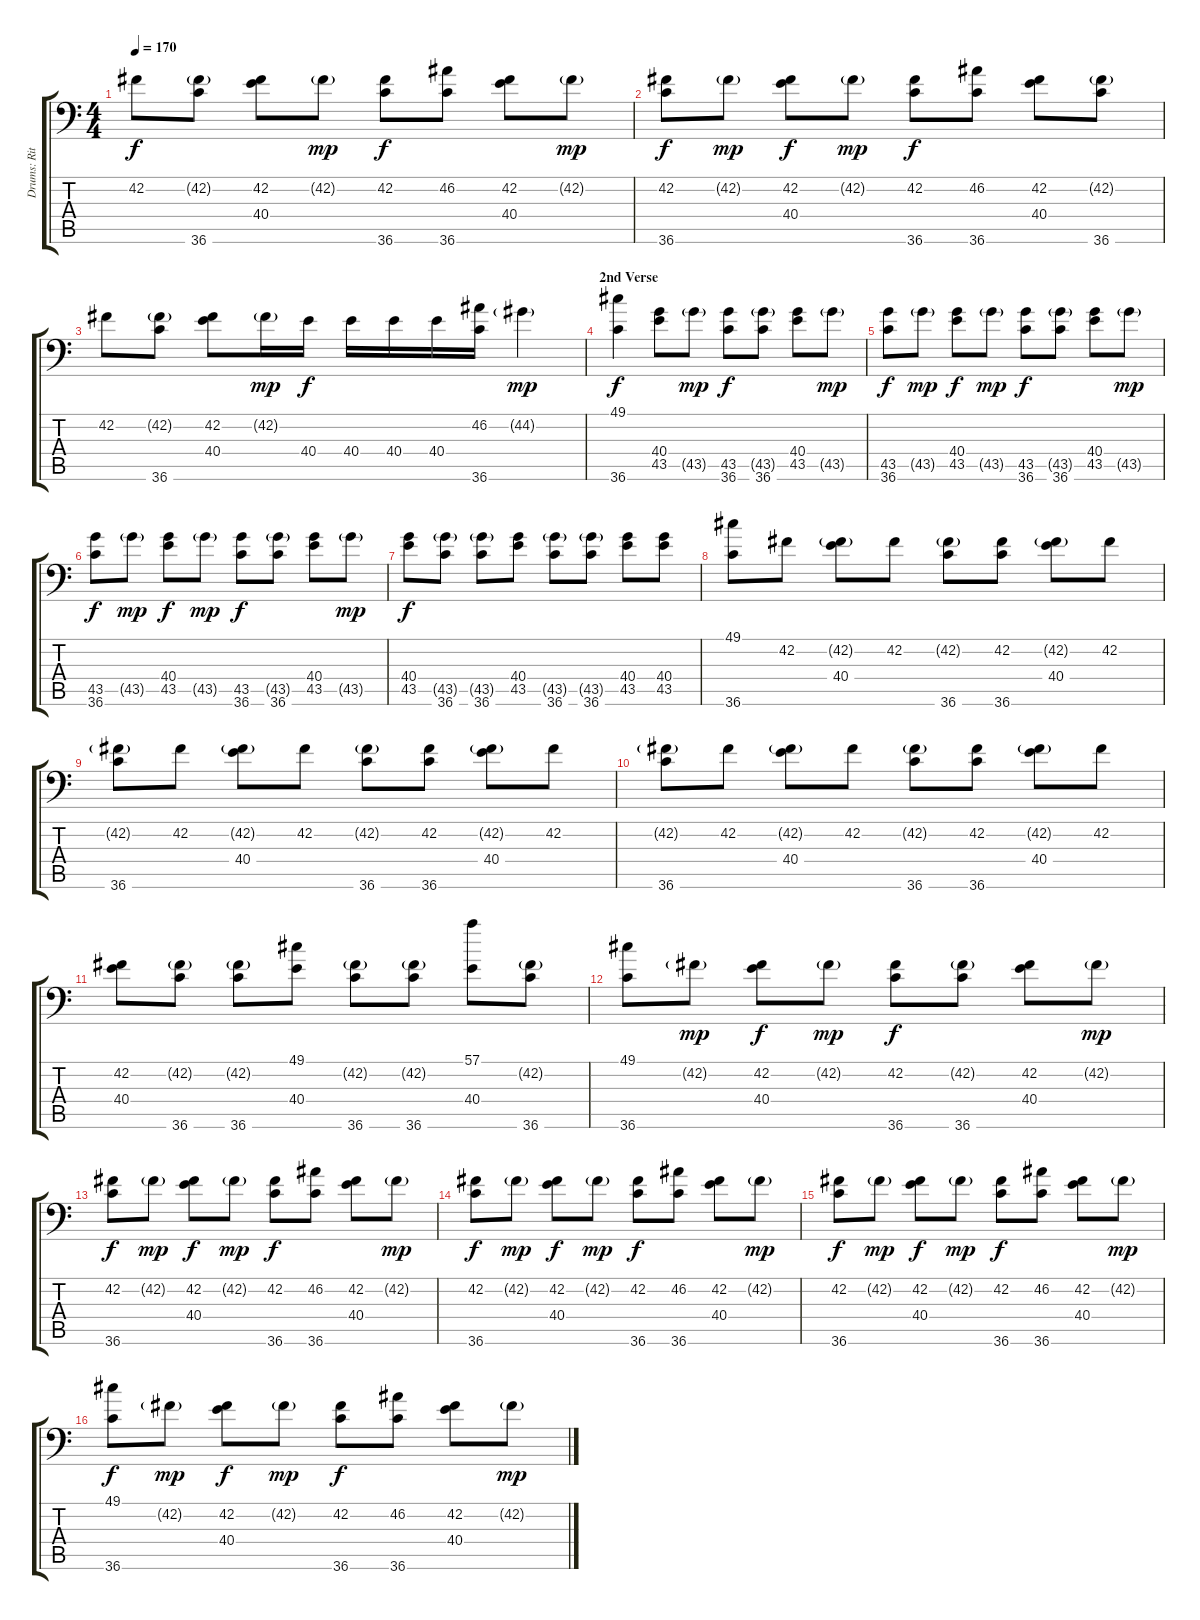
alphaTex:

\track ("Drums: Ritsu Tainaka" "Drums: Rit") {instrument acousticgrandpiano}
\staff {score tabs}
\tuning (C-1 C-1 C-1 C-1 C-1 C-1) {hide}
\ts (4 4)
\tempo 170
\clef f4
\ks c
42.2.8{dy f} (42.2{g} 36.6).8 (42.2 40.4).8 42.2{g}.8{dy mp} (42.2 36.6).8{dy f} (46.2 36.6).8 (42.2 40.4).8 42.2{g}.8{dy mp} |
(42.2 36.6).8{dy f} 42.2{g}.8{dy mp} (42.2 40.4).8{dy f} 42.2{g}.8{dy mp} (42.2 36.6).8{dy f} (46.2 36.6).8 (42.2 40.4).8 (42.2{g} 36.6).8 |
42.2.8 (42.2{g} 36.6).8 (42.2 40.4).8 42.2{g}.16{dy mp} 40.4.16{dy f} 40.4.16 40.4.16 40.4.16 (46.2 36.6).16 44.2{g}.4{dy mp} |
\section ("" "2nd Verse")
(49.1 36.6).4{dy f} (40.4 43.5).8 43.5{g}.8{dy mp} (43.5 36.6).8{dy f} (43.5{g} 36.6).8 (40.4 43.5).8 43.5{g}.8{dy mp} |
(43.5 36.6).8{dy f} 43.5{g}.8{dy mp} (40.4 43.5).8{dy f} 43.5{g}.8{dy mp} (43.5 36.6).8{dy f} (43.5{g} 36.6).8 (40.4 43.5).8 43.5{g}.8{dy mp} |
(43.5 36.6).8{dy f} 43.5{g}.8{dy mp} (40.4 43.5).8{dy f} 43.5{g}.8{dy mp} (43.5 36.6).8{dy f} (43.5{g} 36.6).8 (40.4 43.5).8 43.5{g}.8{dy mp} |
(40.4 43.5).8{dy f} (43.5{g} 36.6).8 (43.5{g} 36.6).8 (40.4 43.5).8 (43.5{g} 36.6).8 (43.5{g} 36.6).8 (40.4 43.5).8 (40.4 43.5).8 |
(49.1 36.6).8 42.2.8 (42.2{g} 40.4).8 42.2.8 (42.2{g} 36.6).8 (42.2 36.6).8 (42.2{g} 40.4).8 42.2.8 |
(42.2{g} 36.6).8 42.2.8 (42.2{g} 40.4).8 42.2.8 (42.2{g} 36.6).8 (42.2 36.6).8 (42.2{g} 40.4).8 42.2.8 |
(42.2{g} 36.6).8 42.2.8 (42.2{g} 40.4).8 42.2.8 (42.2{g} 36.6).8 (42.2 36.6).8 (42.2{g} 40.4).8 42.2.8 |
(42.2 40.4).8 (42.2{g} 36.6).8 (42.2{g} 36.6).8 (49.1 40.4).8 (42.2{g} 36.6).8 (42.2{g} 36.6).8 (57.1 40.4).8 (42.2{g} 36.6).8 |
(49.1 36.6).8 42.2{g}.8{dy mp} (42.2 40.4).8{dy f} 42.2{g}.8{dy mp} (42.2 36.6).8{dy f} (42.2{g} 36.6).8 (42.2 40.4).8 42.2{g}.8{dy mp} |
(42.2 36.6).8{dy f} 42.2{g}.8{dy mp} (42.2 40.4).8{dy f} 42.2{g}.8{dy mp} (42.2 36.6).8{dy f} (46.2 36.6).8 (42.2 40.4).8 42.2{g}.8{dy mp} |
(42.2 36.6).8{dy f} 42.2{g}.8{dy mp} (42.2 40.4).8{dy f} 42.2{g}.8{dy mp} (42.2 36.6).8{dy f} (46.2 36.6).8 (42.2 40.4).8 42.2{g}.8{dy mp} |
(42.2 36.6).8{dy f} 42.2{g}.8{dy mp} (42.2 40.4).8{dy f} 42.2{g}.8{dy mp} (42.2 36.6).8{dy f} (46.2 36.6).8 (42.2 40.4).8 42.2{g}.8{dy mp} |
(49.1 36.6).8{dy f} 42.2{g}.8{dy mp} (42.2 40.4).8{dy f} 42.2{g}.8{dy mp} (42.2 36.6).8{dy f} (46.2 36.6).8 (42.2 40.4).8 42.2{g}.8{dy mp}
